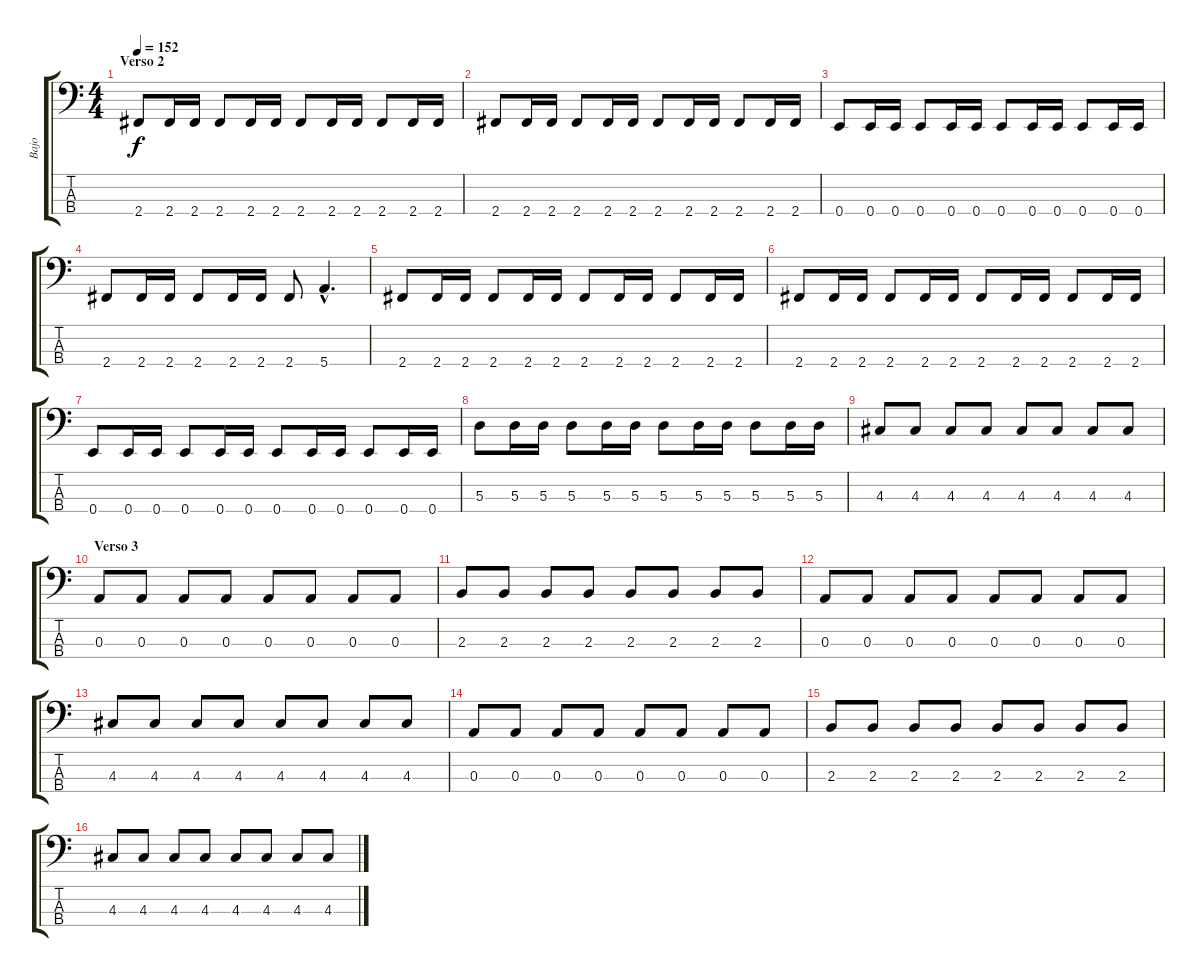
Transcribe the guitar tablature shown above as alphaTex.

\track ("Bajo" "Bajo") {instrument electricbassfinger}
\staff {score tabs}
\tuning (G2 D2 A1 E1) {hide}
\ts (4 4)
\section ("" "Verso 2")
\tempo 152
\clef f4
\ks c
2.4.8{dy f} 2.4.16 2.4.16 2.4.8 2.4.16 2.4.16 2.4.8 2.4.16 2.4.16 2.4.8 2.4.16 2.4.16 |
2.4.8 2.4.16 2.4.16 2.4.8 2.4.16 2.4.16 2.4.8 2.4.16 2.4.16 2.4.8 2.4.16 2.4.16 |
0.4.8 0.4.16 0.4.16 0.4.8 0.4.16 0.4.16 0.4.8 0.4.16 0.4.16 0.4.8 0.4.16 0.4.16 |
2.4.8 2.4.16 2.4.16 2.4.8 2.4.16 2.4.16 2.4.8 5.4{hac}.4{d} |
2.4.8 2.4.16 2.4.16 2.4.8 2.4.16 2.4.16 2.4.8 2.4.16 2.4.16 2.4.8 2.4.16 2.4.16 |
2.4.8 2.4.16 2.4.16 2.4.8 2.4.16 2.4.16 2.4.8 2.4.16 2.4.16 2.4.8 2.4.16 2.4.16 |
0.4.8 0.4.16 0.4.16 0.4.8 0.4.16 0.4.16 0.4.8 0.4.16 0.4.16 0.4.8 0.4.16 0.4.16 |
5.3.8 5.3.16 5.3.16 5.3.8 5.3.16 5.3.16 5.3.8 5.3.16 5.3.16 5.3.8 5.3.16 5.3.16 |
4.3.8 4.3.8 4.3.8 4.3.8 4.3.8 4.3.8 4.3.8 4.3.8 |
\section ("" "Verso 3")
0.3.8 0.3.8 0.3.8 0.3.8 0.3.8 0.3.8 0.3.8 0.3.8 |
2.3.8 2.3.8 2.3.8 2.3.8 2.3.8 2.3.8 2.3.8 2.3.8 |
0.3.8 0.3.8 0.3.8 0.3.8 0.3.8 0.3.8 0.3.8 0.3.8 |
4.3.8 4.3.8 4.3.8 4.3.8 4.3.8 4.3.8 4.3.8 4.3.8 |
0.3.8 0.3.8 0.3.8 0.3.8 0.3.8 0.3.8 0.3.8 0.3.8 |
2.3.8 2.3.8 2.3.8 2.3.8 2.3.8 2.3.8 2.3.8 2.3.8 |
4.3.8 4.3.8 4.3.8 4.3.8 4.3.8 4.3.8 4.3.8 4.3.8
